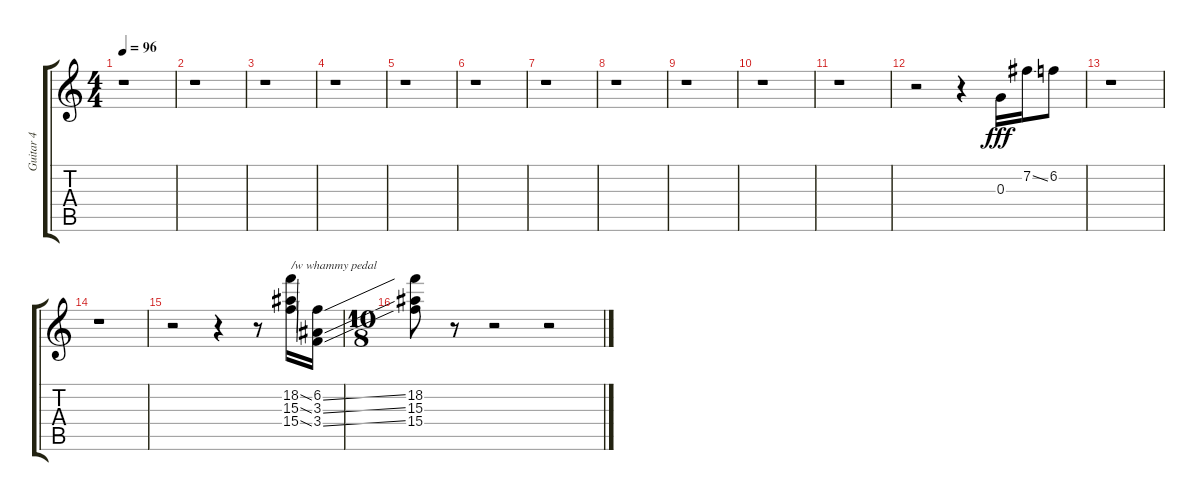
\track ("Guitar 4" "Guitar 4") {instrument distortionguitar}
\staff {score tabs}
\tuning (E4 B3 G3 D3 A2 E2) {hide}
\ts (4 4)
\tempo 96
\clef g2
\ks c
r.1{dy fff} |
r.1 |
r.1 |
r.1 |
r.1 |
r.1 |
r.1 |
r.1 |
r.1 |
r.1 |
r.1 |
r.2 r.4 0.3.16 7.2{ss}.16 6.2.8 |
r.1 |
r.1 |
r.2 r.4 r.8 (18.2{ss} 15.3{ss} 15.4{ss}).16{txt "/w whammy pedal"} (6.2{ss} 3.3{ss} 3.4{ss}).16 |
\ts (10 8)
(18.2 15.3 15.4).8 r.8 r.2 r.2
